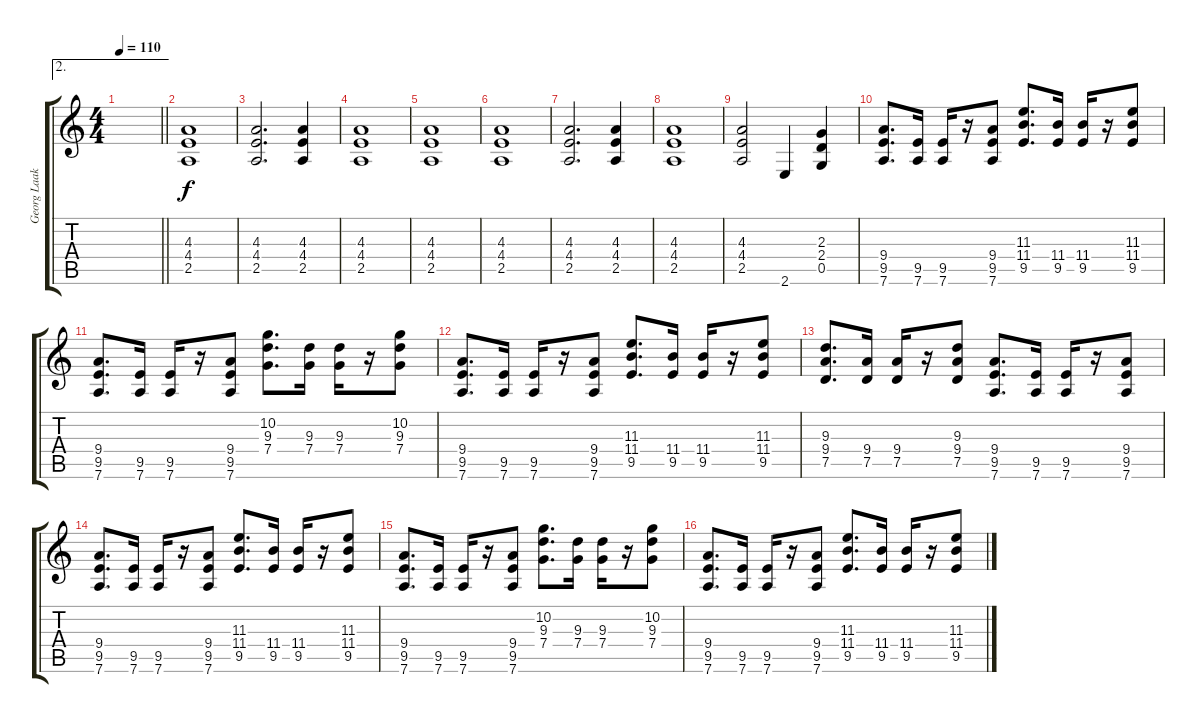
\track ("Georg Laakso" "Georg Laak") {instrument acousticguitarnylon}
\staff {score tabs}
\tuning (D4 A3 F3 C3 G2 D2) {hide}
\ae 2
\ts (4 4)
\tempo 110
\clef g2
\barLineRight lightlight
\ks c
|
\section ("" "")
(4.3 4.4 2.5).1 |
(4.3 4.4 2.5).2{d} (4.3 4.4 2.5).4 |
(4.3 4.4 2.5).1 |
(4.3 4.4 2.5).1 |
(4.3 4.4 2.5).1 |
(4.3 4.4 2.5).2{d} (4.3 4.4 2.5).4 |
(4.3 4.4 2.5).1 |
(4.3 4.4 2.5).2 2.6.4 (2.3 2.4 0.5).4 |
(9.4 9.5 7.6).8{d} (9.5 7.6).16 (9.5 7.6).16 r.16 (9.4 9.5 7.6).8 (11.3 11.4 9.5).8{d} (11.4 9.5).16 (11.4 9.5).16 r.16 (11.3 11.4 9.5).8 |
(9.4 9.5 7.6).8{d} (9.5 7.6).16 (9.5 7.6).16 r.16 (9.4 9.5 7.6).8 (10.2 9.3 7.4).8{d} (9.3 7.4).16 (9.3 7.4).16 r.16 (10.2 9.3 7.4).8 |
(9.4 9.5 7.6).8{d} (9.5 7.6).16 (9.5 7.6).16 r.16 (9.4 9.5 7.6).8 (11.3 11.4 9.5).8{d} (11.4 9.5).16 (11.4 9.5).16 r.16 (11.3 11.4 9.5).8 |
(9.3 9.4 7.5).8{d} (9.4 7.5).16 (9.4 7.5).16 r.16 (9.3 9.4 7.5).8 (9.4 9.5 7.6).8{d} (9.5 7.6).16 (9.5 7.6).16 r.16 (9.4 9.5 7.6).8 |
(9.4 9.5 7.6).8{d} (9.5 7.6).16 (9.5 7.6).16 r.16 (9.4 9.5 7.6).8 (11.3 11.4 9.5).8{d} (11.4 9.5).16 (11.4 9.5).16 r.16 (11.3 11.4 9.5).8 |
(9.4 9.5 7.6).8{d} (9.5 7.6).16 (9.5 7.6).16 r.16 (9.4 9.5 7.6).8 (10.2 9.3 7.4).8{d} (9.3 7.4).16 (9.3 7.4).16 r.16 (10.2 9.3 7.4).8 |
(9.4 9.5 7.6).8{d} (9.5 7.6).16 (9.5 7.6).16 r.16 (9.4 9.5 7.6).8 (11.3 11.4 9.5).8{d} (11.4 9.5).16 (11.4 9.5).16 r.16 (11.3 11.4 9.5).8
